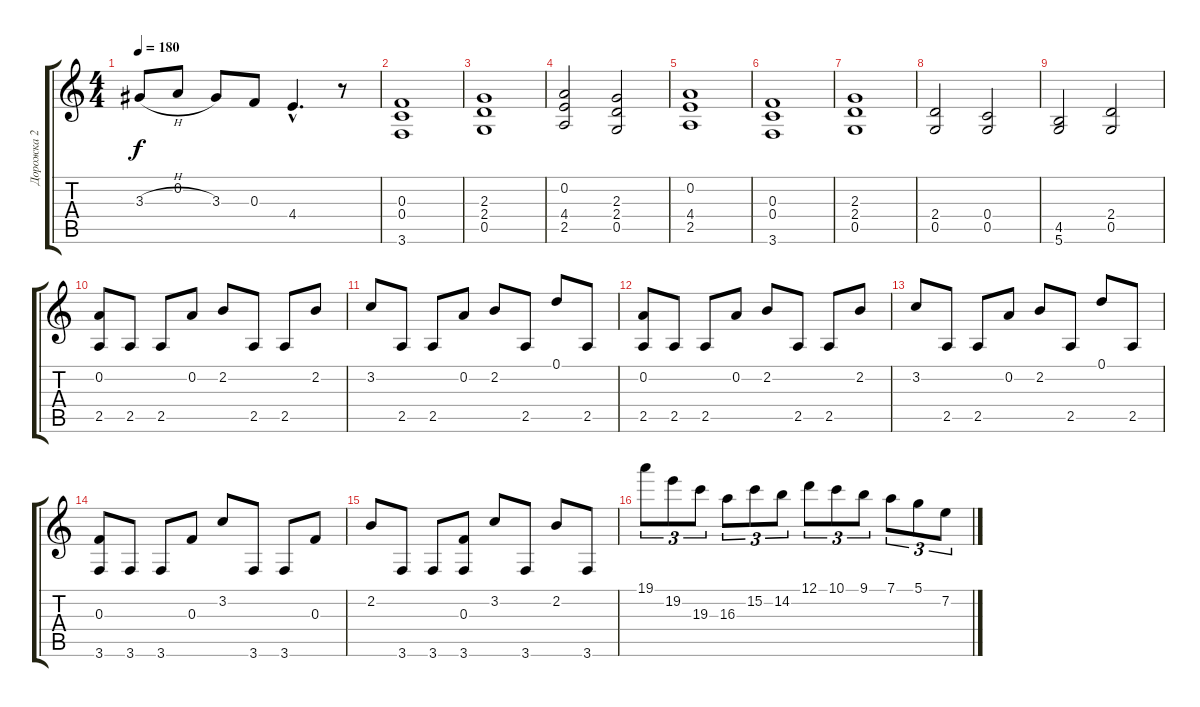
\track ("Дорожка 2" "Дорожка 2") {instrument distortionguitar}
\staff {score tabs}
\tuning (D4 A3 F3 C3 G2 D2) {hide}
\ts (4 4)
\tempo 180
\clef g2
\ks c
3.3{h}.8{dy f} 0.2.8 3.3.8 0.3.8 4.4{hac}.4{d} r.8 |
(0.3 0.4 3.6).1 |
(2.3 2.4 0.5).1 |
(0.2 4.4 2.5).2 (2.3 2.4 0.5).2 |
(0.2 4.4 2.5).1 |
(0.3 0.4 3.6).1 |
(2.3 2.4 0.5).1 |
(2.4 0.5).2 (0.4 0.5).2 |
(4.5 5.6).2 (2.4 0.5).2 |
(0.2 2.5).8 2.5.8 2.5.8 0.2.8 2.2.8 2.5.8 2.5.8 2.2.8 |
3.2.8 2.5.8 2.5.8 0.2.8 2.2.8 2.5.8 0.1.8 2.5.8 |
(0.2 2.5).8 2.5.8 2.5.8 0.2.8 2.2.8 2.5.8 2.5.8 2.2.8 |
3.2.8 2.5.8 2.5.8 0.2.8 2.2.8 2.5.8 0.1.8 2.5.8 |
(0.3 3.6).8 3.6.8 3.6.8 0.3.8 3.2.8 3.6.8 3.6.8 0.3.8 |
2.2.8 3.6.8 3.6.8 (0.3 3.6).8 3.2.8 3.6.8 2.2.8 3.6.8 |
19.1.8{tu (3 2)} 19.2.8{tu (3 2)} 19.3.8{tu (3 2)} 16.3.8{tu (3 2)} 15.2.8{tu (3 2)} 14.2.8{tu (3 2)} 12.1.8{tu (3 2)} 10.1.8{tu (3 2)} 9.1.8{tu (3 2)} 7.1.8{tu (3 2)} 5.1.8{tu (3 2)} 7.2.8{tu (3 2)}
